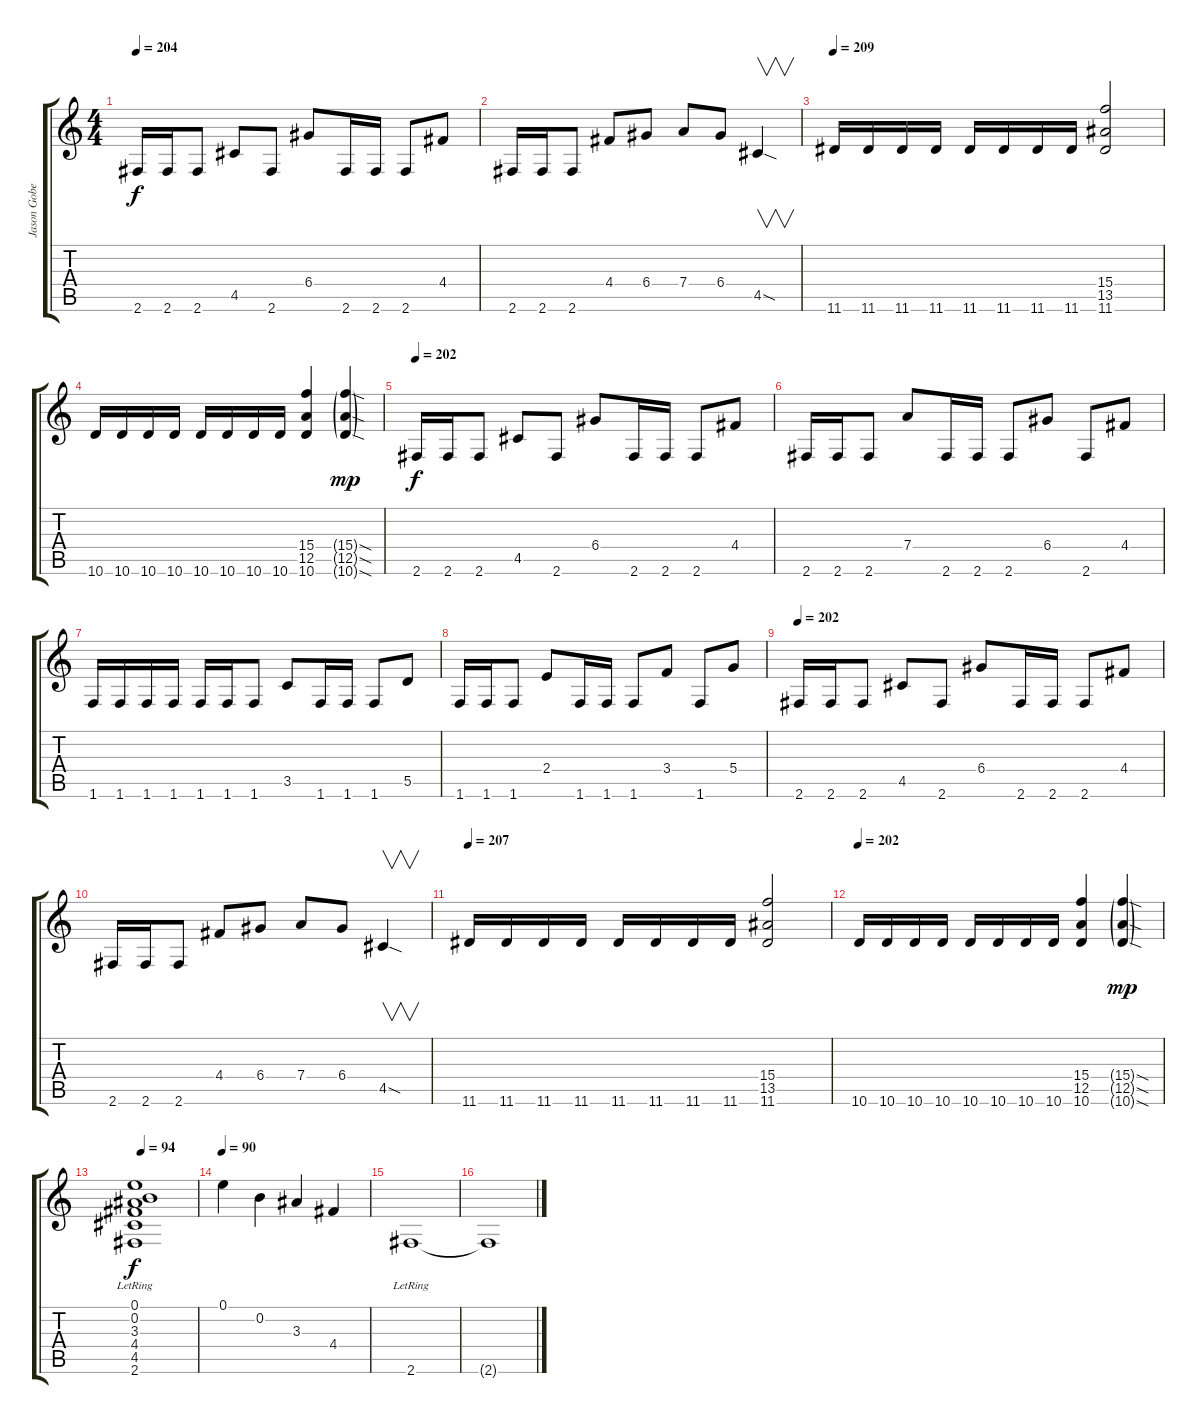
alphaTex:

\track ("Jason Gobel" "Jason Gobe") {instrument distortionguitar}
\staff {score tabs}
\tuning (E4 B3 G3 D3 A2 E2) {hide}
\ts (4 4)
\tempo 204
\clef g2
\ks c
2.6.16{dy f} 2.6.16 2.6.8 4.5.8 2.6.8 6.4.8 2.6.16 2.6.16 2.6.8 4.4.8 |
2.6.16 2.6.16 2.6.8 4.4.8 6.4.8 7.4.8 6.4.8 4.5{sod}.4{v} |
\tempo 209
11.6.16 11.6.16 11.6.16 11.6.16 11.6.16 11.6.16 11.6.16 11.6.16 (15.4 13.5 11.6).2 |
10.6.16 10.6.16 10.6.16 10.6.16 10.6.16 10.6.16 10.6.16 10.6.16 (15.4 12.5 10.6).4 (15.4{sod g} 12.5{sod g} 10.6{sod g}).4{dy mp} |
\tempo 202
2.6.16{dy f} 2.6.16 2.6.8 4.5.8 2.6.8 6.4.8 2.6.16 2.6.16 2.6.8 4.4.8 |
2.6.16 2.6.16 2.6.8 7.4.8 2.6.16 2.6.16 2.6.8 6.4.8 2.6.8 4.4.8 |
1.6.16 1.6.16 1.6.16 1.6.16 1.6.16 1.6.16 1.6.8 3.5.8 1.6.16 1.6.16 1.6.8 5.5.8 |
1.6.16 1.6.16 1.6.8 2.4.8 1.6.16 1.6.16 1.6.8 3.4.8 1.6.8 5.4.8 |
\tempo 202
2.6.16 2.6.16 2.6.8 4.5.8 2.6.8 6.4.8 2.6.16 2.6.16 2.6.8 4.4.8 |
2.6.16 2.6.16 2.6.8 4.4.8 6.4.8 7.4.8 6.4.8 4.5{sod}.4{v} |
\tempo 207
11.6.16 11.6.16 11.6.16 11.6.16 11.6.16 11.6.16 11.6.16 11.6.16 (15.4 13.5 11.6).2 |
\tempo 202
10.6.16 10.6.16 10.6.16 10.6.16 10.6.16 10.6.16 10.6.16 10.6.16 (15.4 12.5 10.6).4 (15.4{sod g} 12.5{sod g} 10.6{sod g}).4{dy mp} |
\tempo 94
(0.1{lr} 0.2{lr} 3.3{lr} 4.4{lr} 4.5{lr} 2.6{lr}).1{dy f instrument electricguitarjazz} |
\tempo 90
0.1.4 0.2.4 3.3.4 4.4.4 |
2.6{lr}.1 |
2.6{t}.1
